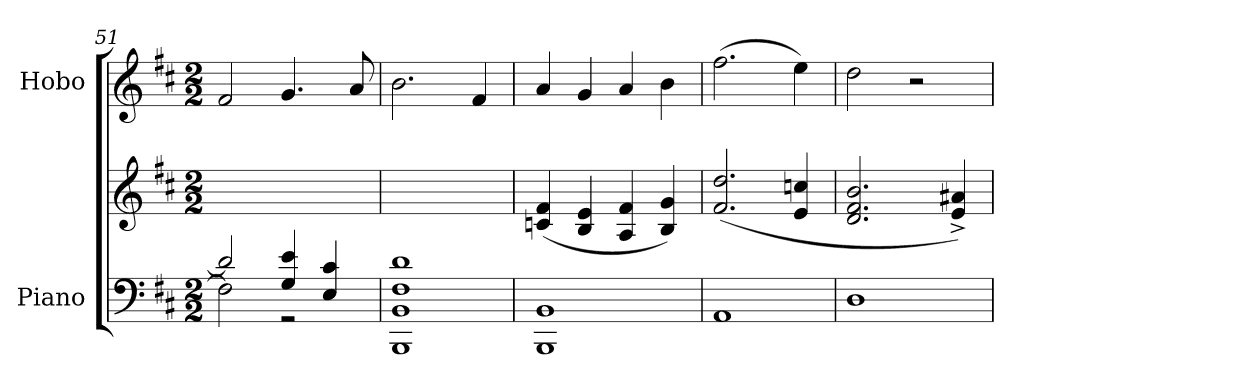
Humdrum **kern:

**kern	**kern	**kern
*part2	*part2	*part1
*staff3	*staff2	*staff1
*I"Piano	*	*I"Hobo
*I'Pno.	*	*I'H.
*clefF4	*clefG2	*clefG2
*k[f#c#]	*k[f#c#]	*k[f#c#]
*M2/2	*M2/2	*M2/2
=51	=51	=51
*^	*	*
2d/]	2F#\]	1ryy	2f#/
4G/ 4e/	2r	.	4.g/
4E/ 4c#/	.	.	.
.	.	.	8a/
!!LO:PB:g=z
=52	=52	=52	=52
1F# 1d	1BBB 1BB	1ryy	2.b\
.	.	.	4f#/
*v	*v	*	*
=53	=53	=53
1BBB 1BB	(4cn/ 4f#/	4a/
.	4B/ 4e/	4g/
.	4A/ 4f#/	4a/
.	4B/ 4g/)	4b\
=54	=54	=54
1AA	(2.f#/ 2.dd/	(2.ff#\
.	4e/ 4ccn/	4ee\)
=55	=55	=55
1D	2.d/ 2.f#/ 2.b/	2dd\
.	.	2r
.	4e/^ 4a#X/^)	.
=	=	=
*-	*-	*-
